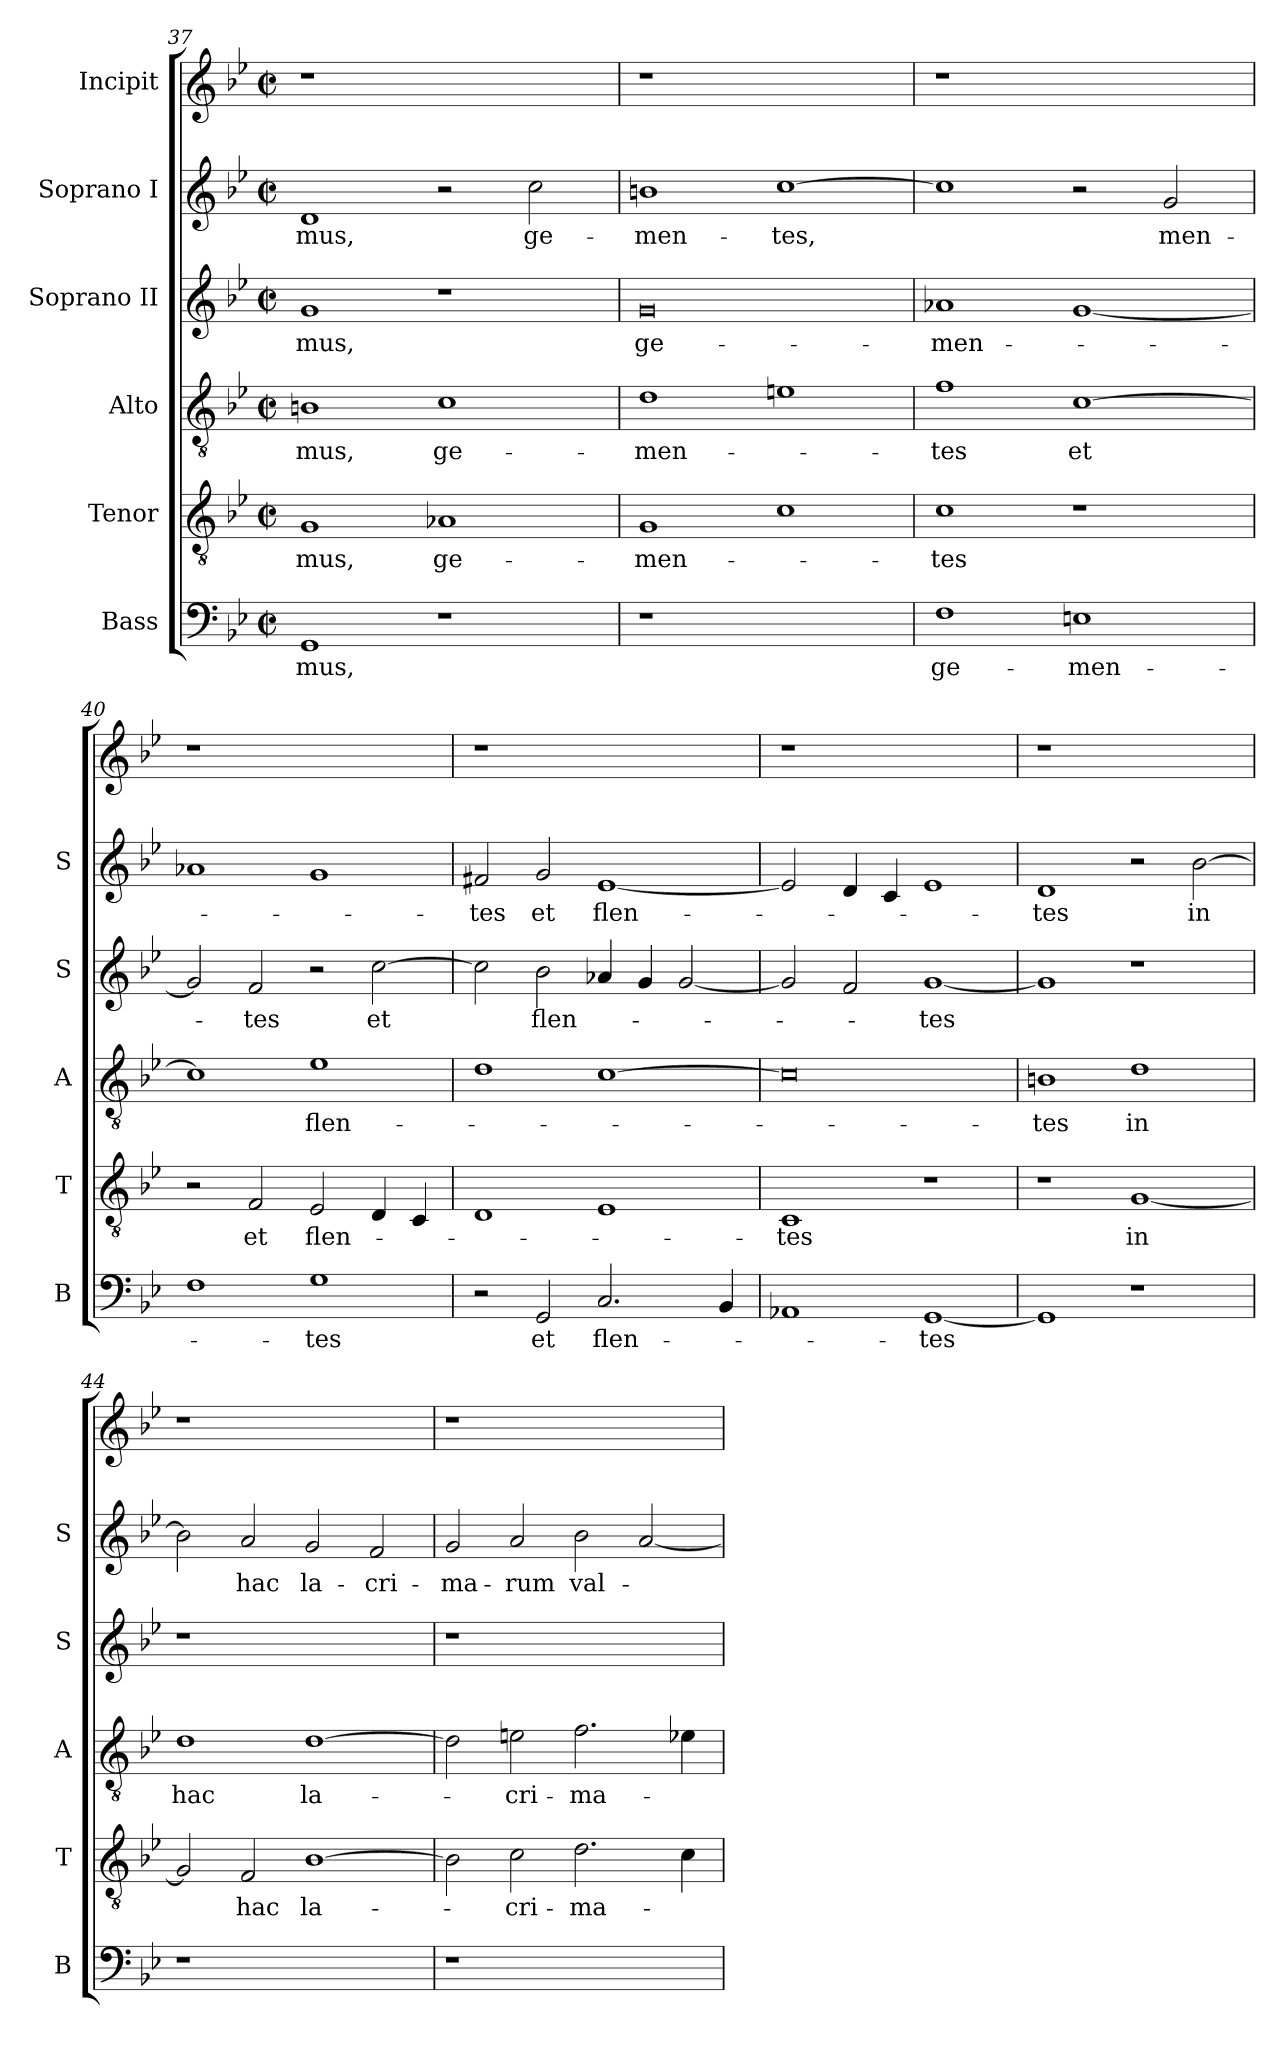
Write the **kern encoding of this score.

**kern	**text	**kern	**text	**kern	**text	**kern	**text	**kern	**text	**kern
*part6	*part6	*part5	*part5	*part4	*part4	*part3	*part3	*part2	*part2	*part1
*staff6	*staff6	*staff5	*staff5	*staff4	*staff4	*staff3	*staff3	*staff2	*staff2	*staff1
*I"Bass	*	*I"Tenor	*	*I"Alto	*	*I"Soprano II	*	*I"Soprano I	*	*I"Incipit
*I'B	*	*I'T	*	*I'A	*	*I'S	*	*I'S	*	*
*clefF4	*	*clefGv2	*	*clefGv2	*	*clefG2	*	*clefG2	*	*clefG2
*k[b-e-]	*	*k[b-e-]	*	*k[b-e-]	*	*k[b-e-]	*	*k[b-e-]	*	*k[b-e-]
*B-:	*	*B-:	*	*B-:	*	*B-:	*	*B-:	*	*B-:
*M2/2	*	*M2/2	*	*M2/2	*	*M2/2	*	*M2/2	*	*M2/2
*met(c|)	*	*met(c|)	*	*met(c|)	*	*met(c|)	*	*met(c|)	*	*met(c|)
=37	=37	=37	=37	=37	=37	=37	=37	=37	=37	=37
!	!LO:LY:b	!	!LO:LY:b	!	!LO:LY:b	!	!LO:LY:b	!	!LO:LY:b	!LO:N:vis=1
1GG	-mus,	1G	-mus,	1Bn	-mus,	1g	-mus,	1d	-mus,	1r
!	!	!	!LO:LY:b	!	!LO:LY:b	!	!	!	!	!
1r	.	1A-X	ge-	1c	ge-	1r	.	2r	.	1ryy
!	!	!	!	!	!	!	!	!	!LO:LY:b	!
.	.	.	.	.	.	.	.	2cc\	ge-	.
!!LO:LB:g=z
=38	=38	=38	=38	=38	=38	=38	=38	=38	=38	=38
!LO:N:vis=1	!	!	!LO:LY:b	!	!LO:LY:b	!	!LO:LY:b	!	!LO:LY:b	!LO:N:vis=1
1r	.	1G	-men-	1d	-men-	0g	ge-	1bn	-men-	1r
!	!	!	!	!	!	!	!	!	!LO:LY:b	!
1ryy	.	1c	.	1en	.	.	.	[>1cc	-tes,	1ryy
=39	=39	=39	=39	=39	=39	=39	=39	=39	=39	=39
!	!LO:LY:b	!	!LO:LY:b	!	!LO:LY:b	!	!LO:LY:b	!	!	!LO:N:vis=1
1F	ge-	1c	-tes	1f	-tes	1a-X	-men-	1cc]	.	1r
!	!LO:LY:b	!	!	!	!LO:LY:b	!	!	!	!	!
1En	-men-	1r	.	[>1c	et	[<1g	.	2r	.	1ryy
!	!	!	!	!	!	!	!	!	!LO:LY:b	!
.	.	.	.	.	.	.	.	2g/	-men-	.
=40	=40	=40	=40	=40	=40	=40	=40	=40	=40	=40
!	!	!	!	!	!	!	!	!	!	!LO:N:vis=1
1F	.	2r	.	1c]	.	2g/]	.	1a-X	.	1r
!	!	!	!LO:LY:b	!	!	!	!LO:LY:b	!	!	!
.	.	2F/	et	.	.	2f/	-tes	.	.	.
!	!LO:LY:b	!	!LO:LY:b	!	!LO:LY:b	!	!	!	!	!
1G	-tes	2E-/	flen-	1e-	flen-	2r	.	1g	.	1ryy
!	!	!	!	!	!	!	!LO:LY:b	!	!	!
.	.	4D/	.	.	.	[>2cc\	et	.	.	.
.	.	4C/	.	.	.	.	.	.	.	.
=41	=41	=41	=41	=41	=41	=41	=41	=41	=41	=41
!	!	!	!	!	!	!	!	!	!LO:LY:b	!LO:N:vis=1
2r	.	1D	.	1d	.	2cc\]	.	2f#X/	-tes	1r
!	!LO:LY:b	!	!	!	!	!	!LO:LY:b	!	!LO:LY:b	!
2GG/	et	.	.	.	.	2b-\	flen-	2g/	et	.
!	!LO:LY:b	!	!	!	!	!	!	!	!LO:LY:b	!
2.C/	flen-	1E-	.	[>1c	.	4a-X/	.	[<1e-	flen-	1ryy
.	.	.	.	.	.	4g/	.	.	.	.
.	.	.	.	.	.	[<2g/	.	.	.	.
4BB-/	.	.	.	.	.	.	.	.	.	.
!!LO:LB:g=z
=42	=42	=42	=42	=42	=42	=42	=42	=42	=42	=42
!	!	!	!LO:LY:b	!	!	!	!	!	!	!LO:N:vis=1
1AA-X	.	1C	-tes	0c]	.	2g/]	.	2e-/]	.	1r
.	.	.	.	.	.	2f/	.	4d/	.	.
.	.	.	.	.	.	.	.	4c/	.	.
!	!LO:LY:b	!	!	!	!	!	!LO:LY:b	!	!	!
[<1GG	-tes	1r	.	.	.	[<1g	-tes	1e-	.	1ryy
=43	=43	=43	=43	=43	=43	=43	=43	=43	=43	=43
!	!	!	!	!	!LO:LY:b	!	!	!	!LO:LY:b	!LO:N:vis=1
1GG]	.	1r	.	1Bn	-tes	1g]	.	1d	-tes	1r
!	!	!	!LO:LY:b	!	!LO:LY:b	!	!	!	!	!
1r	.	[<1G	in	1d	in	1r	.	2r	.	1ryy
!	!	!	!	!	!	!	!	!	!LO:LY:b	!
.	.	.	.	.	.	.	.	[>2b-\	in	.
=44	=44	=44	=44	=44	=44	=44	=44	=44	=44	=44
!LO:N:vis=1	!	!	!	!	!LO:LY:b	!LO:N:vis=1	!	!	!	!LO:N:vis=1
1r	.	2G/]	.	1d	hac	1r	.	2b-\]	.	1r
!	!	!	!LO:LY:b	!	!	!	!	!	!LO:LY:b	!
.	.	2F/	hac	.	.	.	.	2a/	hac	.
!	!	!	!LO:LY:b	!	!LO:LY:b	!	!	!	!LO:LY:b	!
1ryy	.	[>1B-	la-	[>1d	la-	1ryy	.	2g/	la-	1ryy
!	!	!	!	!	!	!	!	!	!LO:LY:b	!
.	.	.	.	.	.	.	.	2f/	-cri-	.
=45	=45	=45	=45	=45	=45	=45	=45	=45	=45	=45
!LO:N:vis=1	!	!	!	!	!	!LO:N:vis=1	!	!	!LO:LY:b	!LO:N:vis=1
1r	.	2B-\]	.	2d\]	.	1r	.	2g/	-ma-	1r
!	!	!	!LO:LY:b	!	!LO:LY:b	!	!	!	!LO:LY:b	!
.	.	2c\	-cri-	2en\	-cri-	.	.	2a/	-rum	.
!	!	!	!LO:LY:b	!	!LO:LY:b	!	!	!	!LO:LY:b	!
1ryy	.	2.d\	-ma-	2.f\	-ma-	1ryy	.	2b-\	val-	1ryy
.	.	.	.	.	.	.	.	[<2a/	.	.
.	.	4c\	.	4e-X\	.	.	.	.	.	.
=	=	=	=	=	=	=	=	=	=	=
*-	*-	*-	*-	*-	*-	*-	*-	*-	*-	*-
